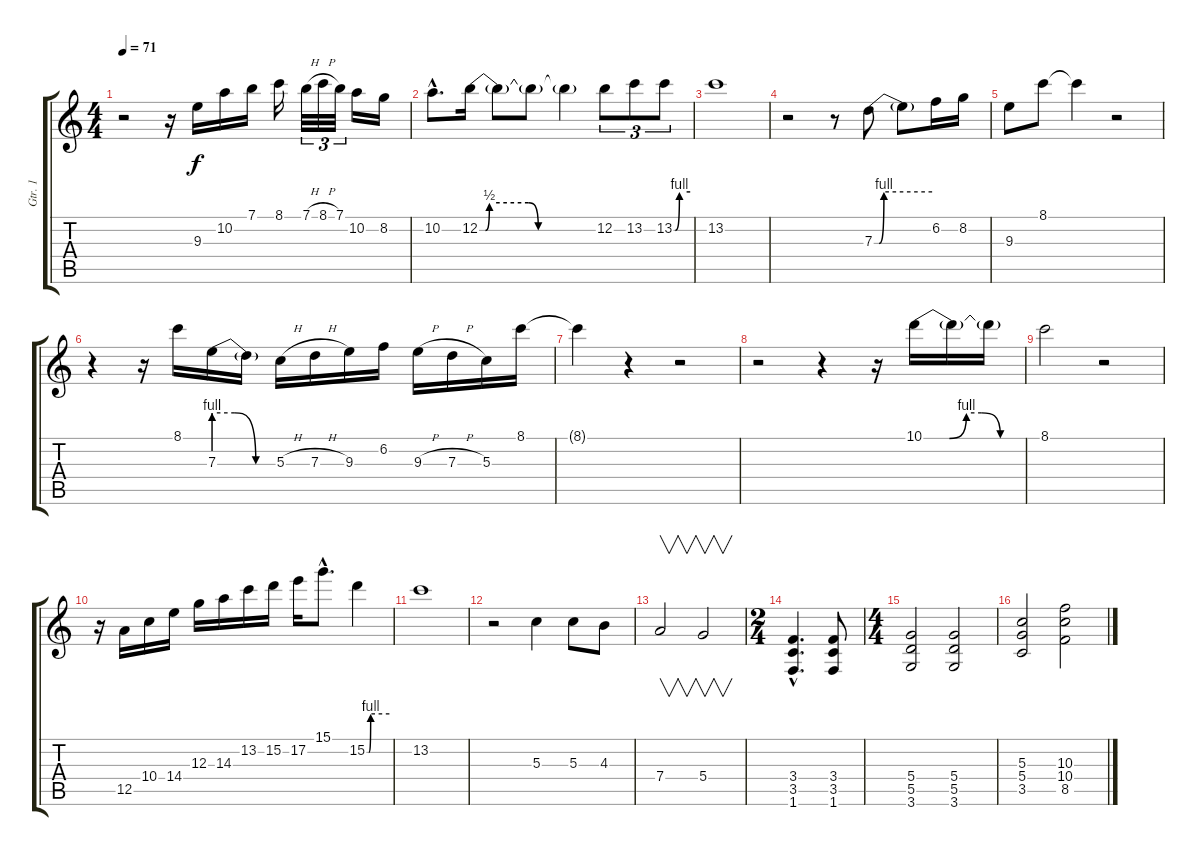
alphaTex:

\track ("Gtr. 1" "Gtr. 1") {instrument overdrivenguitar}
\staff {score tabs}
\tuning (E4 B3 G3 D3 A2 E2) {hide}
\ts (4 4)
\tempo 71
\clef g2
\ks c
r.2{dy f} r.16 9.3.16 10.2.16 7.1.16 8.1.16 7.1{h}.32{tu (3 2)} 8.1{h}.32{tu (3 2)} 7.1.32{tu (3 2)} 10.2.16 8.2.16 |
10.2{hac}.8{d} 12.2{be (custom 0 0 3 0 5 2 25 2 30 0 60 0)}.16 12.2{t}.8 12.2{t}.8 12.2{t}.4 12.2.8{tu (3 2)} 13.2.8{tu (3 2)} 13.2{be (custom 0 0 5 0 20 4 60 4)}.8{tu (3 2)} |
13.2.1 |
r.2 r.8 7.3{be (custom 0 0 5 0 10 4 60 4)}.8 7.3{t}.8 6.2.16 8.2.16 |
9.3.8 8.1.8 8.1{t}.4 r.2 |
r.4 r.16 8.1.16 7.3{be (custom 0 4 20 4 40 0 60 0)}.16 7.3{t}.16 5.3{h}.16 7.3{h}.16 9.3.16 6.2.16 9.3{h}.16 7.3{h}.16 5.3.16 8.1.16 |
8.1{t}.4 r.4 r.2 |
r.2 r.4 r.16 10.1{be (custom 0 0 15 0 25 4 34 4 45 0 60 0)}.16 10.1{t}.16 10.1{t}.16 |
8.1.2 r.2 |
r.16 12.5.16 10.4.16 14.4.16 12.3.16 14.3.16 13.2.16 15.2.16 17.2.16 15.1{hac}.8{d} 15.2{be (custom 0 0 5 0 10 4 60 4)}.4 |
13.2.1 |
r.2 5.3.4 5.3.8 4.3.8 |
7.4.2{v} 5.4.2{v} |
\ts (2 4)
(3.4{hac} 3.5{hac} 1.6{hac}).4{d} (3.4 3.5 1.6).8 |
\ts (4 4)
(5.4 5.5 3.6).2 (5.4 5.5 3.6).2 |
(5.3 5.4 3.5).2 (10.3 10.4 8.5).2
